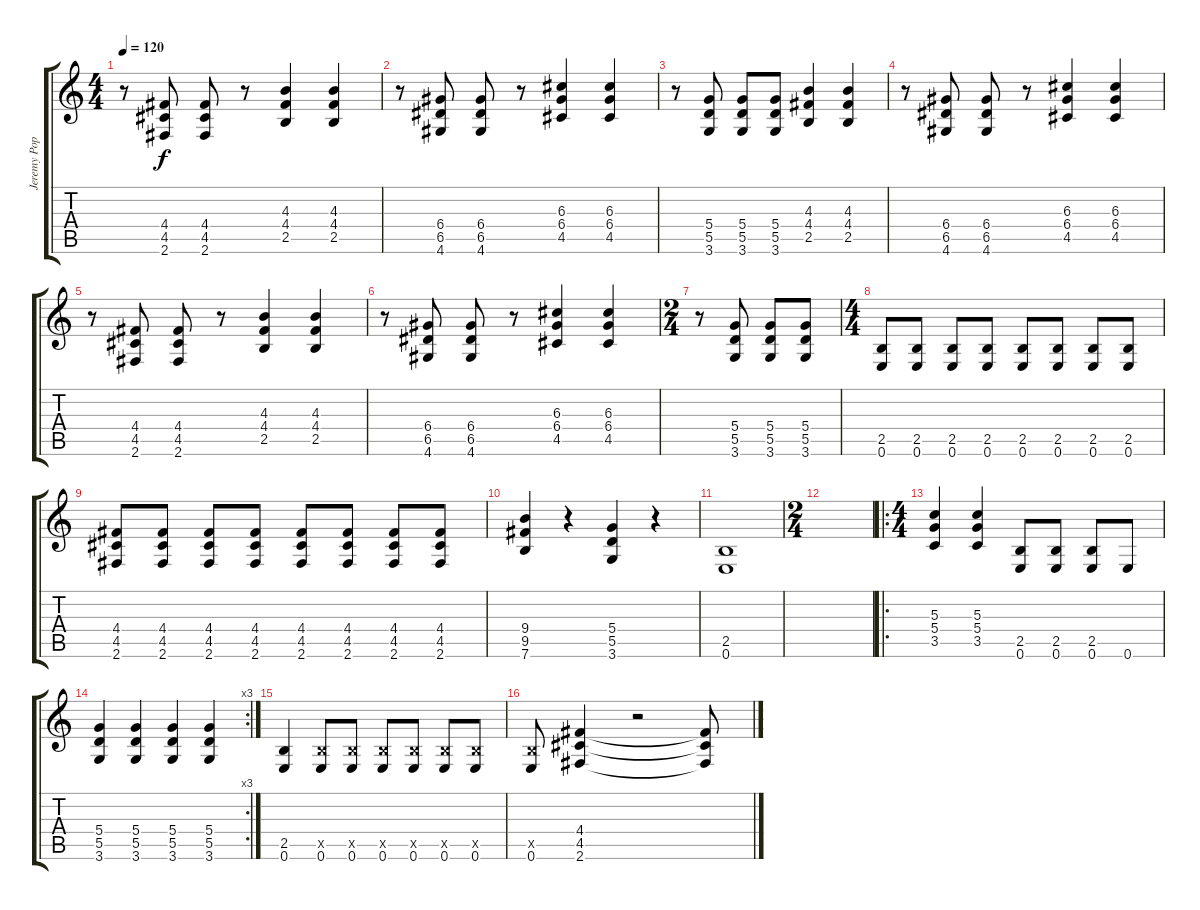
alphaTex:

\track ("Jeremy Popoff" "Jeremy Pop") {instrument overdrivenguitar}
\staff {score tabs}
\tuning (E4 B3 G3 D3 A2 E2) {hide}
\ts (4 4)
\tempo 120
\clef g2
\ks c
r.8{dy f} (4.4 4.5 2.6).8 (4.4 4.5 2.6).8 r.8 (4.3 4.4 2.5).4 (4.3 4.4 2.5).4 |
r.8 (6.4 6.5 4.6).8 (6.4 6.5 4.6).8 r.8 (6.3 6.4 4.5).4 (6.3 6.4 4.5).4 |
r.8 (5.4 5.5 3.6).8 (5.4 5.5 3.6).8 (5.4 5.5 3.6).8 (4.3 4.4 2.5).4 (4.3 4.4 2.5).4 |
r.8 (6.4 6.5 4.6).8 (6.4 6.5 4.6).8 r.8 (6.3 6.4 4.5).4 (6.3 6.4 4.5).4 |
r.8 (4.4 4.5 2.6).8 (4.4 4.5 2.6).8 r.8 (4.3 4.4 2.5).4 (4.3 4.4 2.5).4 |
r.8 (6.4 6.5 4.6).8 (6.4 6.5 4.6).8 r.8 (6.3 6.4 4.5).4 (6.3 6.4 4.5).4 |
\ts (2 4)
r.8 (5.4 5.5 3.6).8 (5.4 5.5 3.6).8 (5.4 5.5 3.6).8 |
\ts (4 4)
(2.5 0.6).8 (2.5 0.6).8 (2.5 0.6).8 (2.5 0.6).8 (2.5 0.6).8 (2.5 0.6).8 (2.5 0.6).8 (2.5 0.6).8 |
(4.4 4.5 2.6).8 (4.4 4.5 2.6).8 (4.4 4.5 2.6).8 (4.4 4.5 2.6).8 (4.4 4.5 2.6).8 (4.4 4.5 2.6).8 (4.4 4.5 2.6).8 (4.4 4.5 2.6).8 |
(9.4 9.5 7.6).4 r.4 (5.4 5.5 3.6).4 r.4 |
(2.5 0.6).1 |
\ts (2 4)
|
\ro
\ts (4 4)
(5.3 5.4 3.5).4 (5.3 5.4 3.5).4 (2.5 0.6).8 (2.5 0.6).8 (2.5 0.6).8 0.6.8 |
\rc 3
(5.4 5.5 3.6).4 (5.4 5.5 3.6).4 (5.4 5.5 3.6).4 (5.4 5.5 3.6).4 |
(2.5 0.6).4 (2.5{x} 0.6).8 (2.5{x} 0.6).8 (2.5{x} 0.6).8 (2.5{x} 0.6).8 (2.5{x} 0.6).8 (2.5{x} 0.6).8 |
(2.5{x} 0.6).8 (4.4 4.5 2.6).4 r.2 (4.4{t} 4.5{t} 2.6{t}).8
